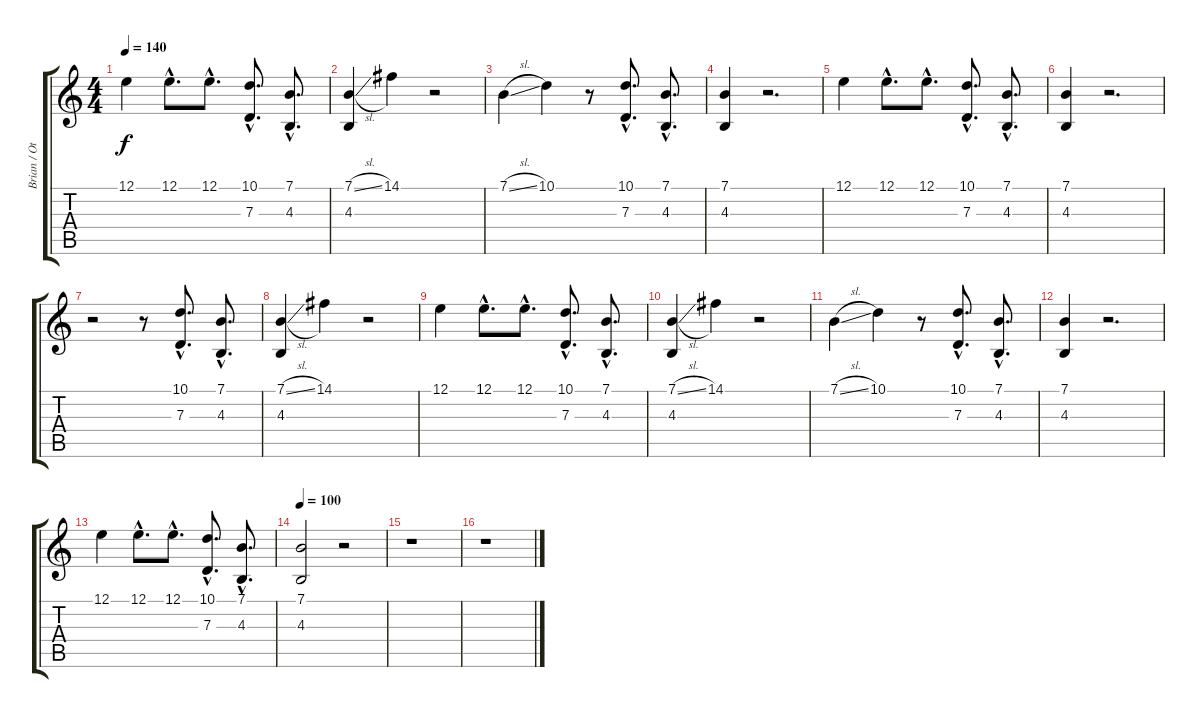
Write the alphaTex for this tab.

\track ("Brian / Others" "Brian / Ot") {instrument lead2sawtooth}
\staff {score tabs}
\tuning (E4 B3 G3 D3 A2 E2) {hide}
\ts (4 4)
\tempo 140
\clef g2
\ks c
12.1.4{dy f} 12.1{hac}.8{d} 12.1{hac}.8{d} (10.1{hac} 7.3{hac}).8{d} (7.1{hac} 4.3{hac}).8{d} |
(7.1{sl} 4.3).4 14.1.4 r.2 |
7.1{sl}.4 10.1.4 r.8 (10.1{hac} 7.3{hac}).8{d} (7.1{hac} 4.3{hac}).8{d} |
(7.1 4.3).4 r.2{d} |
12.1.4 12.1{hac}.8{d} 12.1{hac}.8{d} (10.1{hac} 7.3{hac}).8{d} (7.1{hac} 4.3{hac}).8{d} |
(7.1 4.3).4 r.2{d} |
r.2 r.8 (10.1{hac} 7.3{hac}).8{d} (7.1{hac} 4.3{hac}).8{d} |
(7.1{sl} 4.3).4 14.1.4 r.2 |
12.1.4 12.1{hac}.8{d} 12.1{hac}.8{d} (10.1{hac} 7.3{hac}).8{d} (7.1{hac} 4.3{hac}).8{d} |
(7.1{sl} 4.3).4 14.1.4 r.2 |
7.1{sl}.4 10.1.4 r.8 (10.1{hac} 7.3{hac}).8{d} (7.1{hac} 4.3{hac}).8{d} |
(7.1 4.3).4 r.2{d} |
12.1.4 12.1{hac}.8{d} 12.1{hac}.8{d} (10.1{hac} 7.3{hac}).8{d} (7.1{hac} 4.3{hac}).8{d} |
\tempo 100
(7.1 4.3).2 r.2 |
r.1 |
r.1
